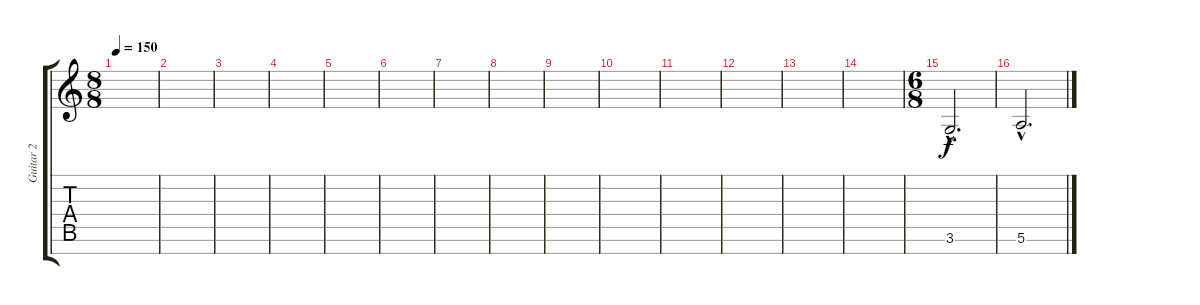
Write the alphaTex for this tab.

\track ("Guitar 2" "Guitar 2") {instrument overdrivenguitar}
\staff {score tabs}
\tuning (E4 B3 G3 D3 A2 E2 B1) {hide}
\ts (8 8)
\tempo 150
\clef g2
\ks c
|
|
|
|
|
|
|
|
|
|
|
|
|
|
\ts (6 8)
3.6{hac}.2{d} |
5.6{hac}.2{d}
